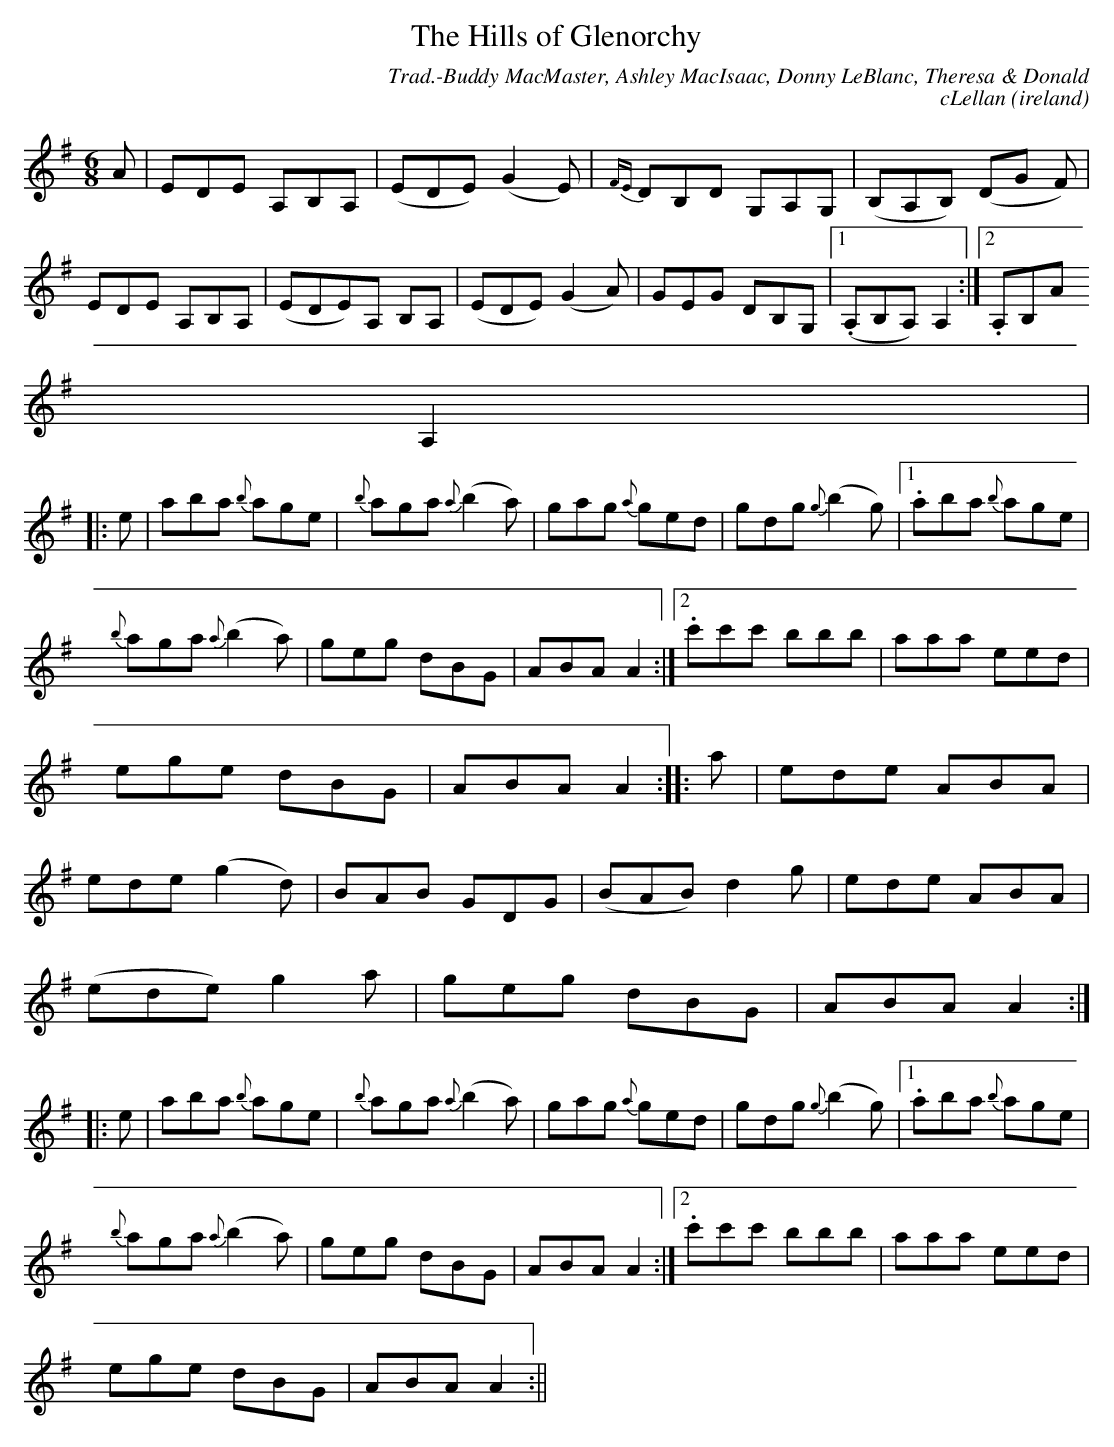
X:1
T:Hills of Glenorchy, The
O:ireland
C:Trad.-Buddy MacMaster, Ashley MacIsaac, Donny LeBlanc, Theresa & Donald
C:cLellan
M:6/8
L:1/8
K:G
A|EDE A,B,A,|(EDE) (G2E )|{FE}DB,D G,A,G,|(B,A,B,) (DG F)|
EDE A,B,A,|(EDE)A, B,A,|(EDE) (G2A )|GEG DB,G,|1 . (A,B,A,)A,2:|2 .A,B,A
, A,2|
|:e|aba {b}age|{b}aga {a} (b2a)|gag {a}ged|gdg {g} (b2g)|1 .aba {b}age|
{b}aga {a} (b2a)|geg dBG|ABA A2:|2 .c'c'c' bbb|aaa eed|
ege dBG|ABA A2::a|ede ABA|
ede  (g2d)|BAB GDG|(BAB)d2g|ede ABA|
(ede)g2a|geg dBG|ABA A2:|
|:e|aba {b}age|{b}aga {a} (b2a)|gag {a}ged|gdg {g} (b2g)|1 .aba {b}age|
{b}aga {a} (b2a)|geg dBG|ABA A2:|2 .c'c'c' bbb|aaa eed|
ege dBG|ABA A2:||
